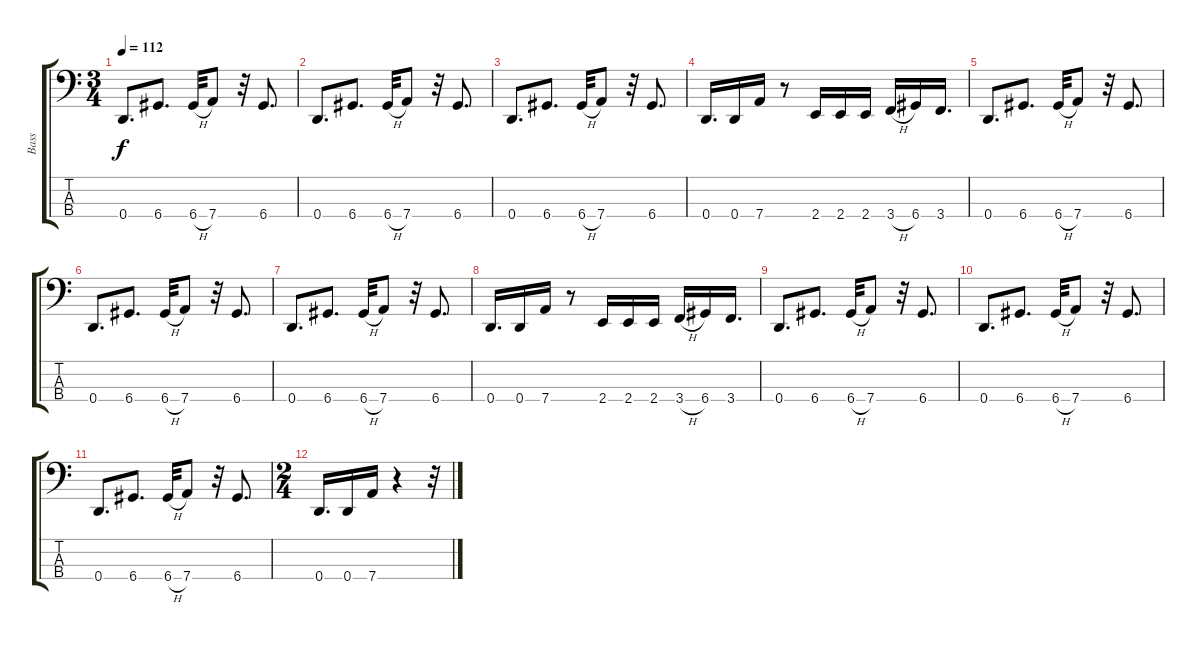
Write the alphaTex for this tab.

\track ("Bass" "Bass") {instrument electricbassfinger}
\staff {score tabs}
\tuning (G2 D2 A1 D1) {hide}
\ts (3 4)
\tempo 112
\clef f4
\ks c
0.4.8{d dy f} 6.4.8{d} 6.4{h}.32 7.4.8 r.32 6.4.8{d} |
0.4.8{d} 6.4.8{d} 6.4{h}.32 7.4.8 r.32 6.4.8{d} |
0.4.8{d} 6.4.8{d} 6.4{h}.32 7.4.8 r.32 6.4.8{d} |
0.4.16{d} 0.4.16 7.4.16 r.8 2.4.16 2.4.16 2.4.16 3.4{h}.16 6.4.16 3.4.16{d} |
0.4.8{d} 6.4.8{d} 6.4{h}.32 7.4.8 r.32 6.4.8{d} |
0.4.8{d} 6.4.8{d} 6.4{h}.32 7.4.8 r.32 6.4.8{d} |
0.4.8{d} 6.4.8{d} 6.4{h}.32 7.4.8 r.32 6.4.8{d} |
0.4.16{d} 0.4.16 7.4.16 r.8 2.4.16 2.4.16 2.4.16 3.4{h}.16 6.4.16 3.4.16{d} |
0.4.8{d} 6.4.8{d} 6.4{h}.32 7.4.8 r.32 6.4.8{d} |
0.4.8{d} 6.4.8{d} 6.4{h}.32 7.4.8 r.32 6.4.8{d} |
0.4.8{d} 6.4.8{d} 6.4{h}.32 7.4.8 r.32 6.4.8{d} |
\ts (2 4)
0.4.16{d} 0.4.16 7.4.16 r.4 r.32
